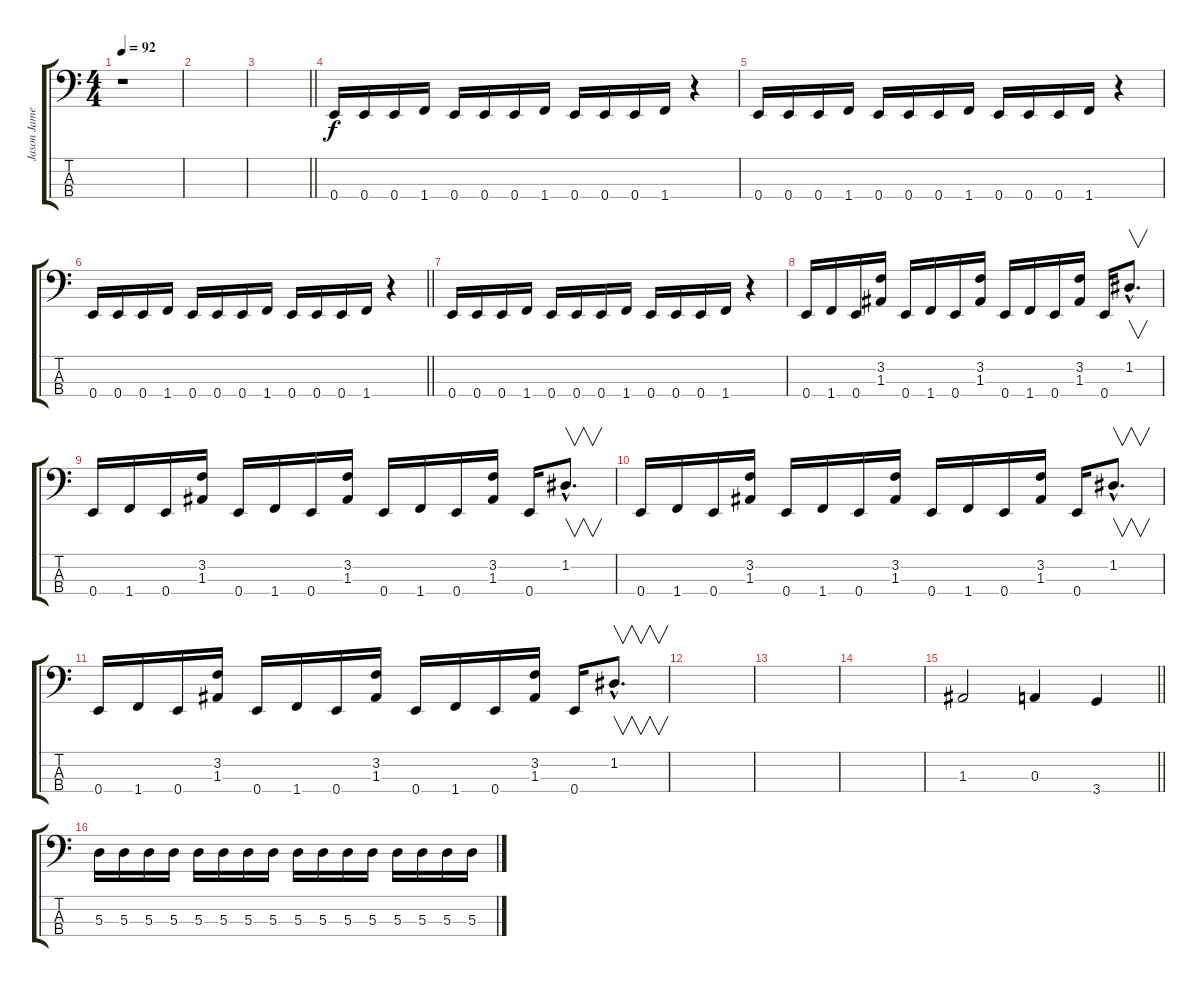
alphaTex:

\track ("Jason James" "Jason Jame") {instrument electricbasspick}
\staff {score tabs}
\tuning (G2 D2 A1 E1) {hide}
\ts (4 4)
\tempo 92
\clef f4
\ks c
r.1{dy f} |
|
\barLineRight lightlight
|
0.4.16 0.4.16 0.4.16 1.4.16 0.4.16 0.4.16 0.4.16 1.4.16 0.4.16 0.4.16 0.4.16 1.4.16 r.4 |
0.4.16 0.4.16 0.4.16 1.4.16 0.4.16 0.4.16 0.4.16 1.4.16 0.4.16 0.4.16 0.4.16 1.4.16 r.4 |
\barLineRight lightlight
0.4.16 0.4.16 0.4.16 1.4.16 0.4.16 0.4.16 0.4.16 1.4.16 0.4.16 0.4.16 0.4.16 1.4.16 r.4 |
0.4.16 0.4.16 0.4.16 1.4.16 0.4.16 0.4.16 0.4.16 1.4.16 0.4.16 0.4.16 0.4.16 1.4.16 r.4 |
0.4.16 1.4.16 0.4.16 (3.2 1.3).16 0.4.16 1.4.16 0.4.16 (3.2 1.3).16 0.4.16 1.4.16 0.4.16 (3.2 1.3).16 0.4.16 1.2{hac}.8{v d} |
0.4.16 1.4.16 0.4.16 (3.2 1.3).16 0.4.16 1.4.16 0.4.16 (3.2 1.3).16 0.4.16 1.4.16 0.4.16 (3.2 1.3).16 0.4.16 1.2{hac}.8{v d} |
0.4.16 1.4.16 0.4.16 (3.2 1.3).16 0.4.16 1.4.16 0.4.16 (3.2 1.3).16 0.4.16 1.4.16 0.4.16 (3.2 1.3).16 0.4.16 1.2{hac}.8{v d} |
0.4.16 1.4.16 0.4.16 (3.2 1.3).16 0.4.16 1.4.16 0.4.16 (3.2 1.3).16 0.4.16 1.4.16 0.4.16 (3.2 1.3).16 0.4.16 1.2{hac}.8{v d} |
|
|
|
\barLineRight lightlight
1.3.2 0.3.4 3.4.4 |
5.3.16 5.3.16 5.3.16 5.3.16 5.3.16 5.3.16 5.3.16 5.3.16 5.3.16 5.3.16 5.3.16 5.3.16 5.3.16 5.3.16 5.3.16 5.3.16
